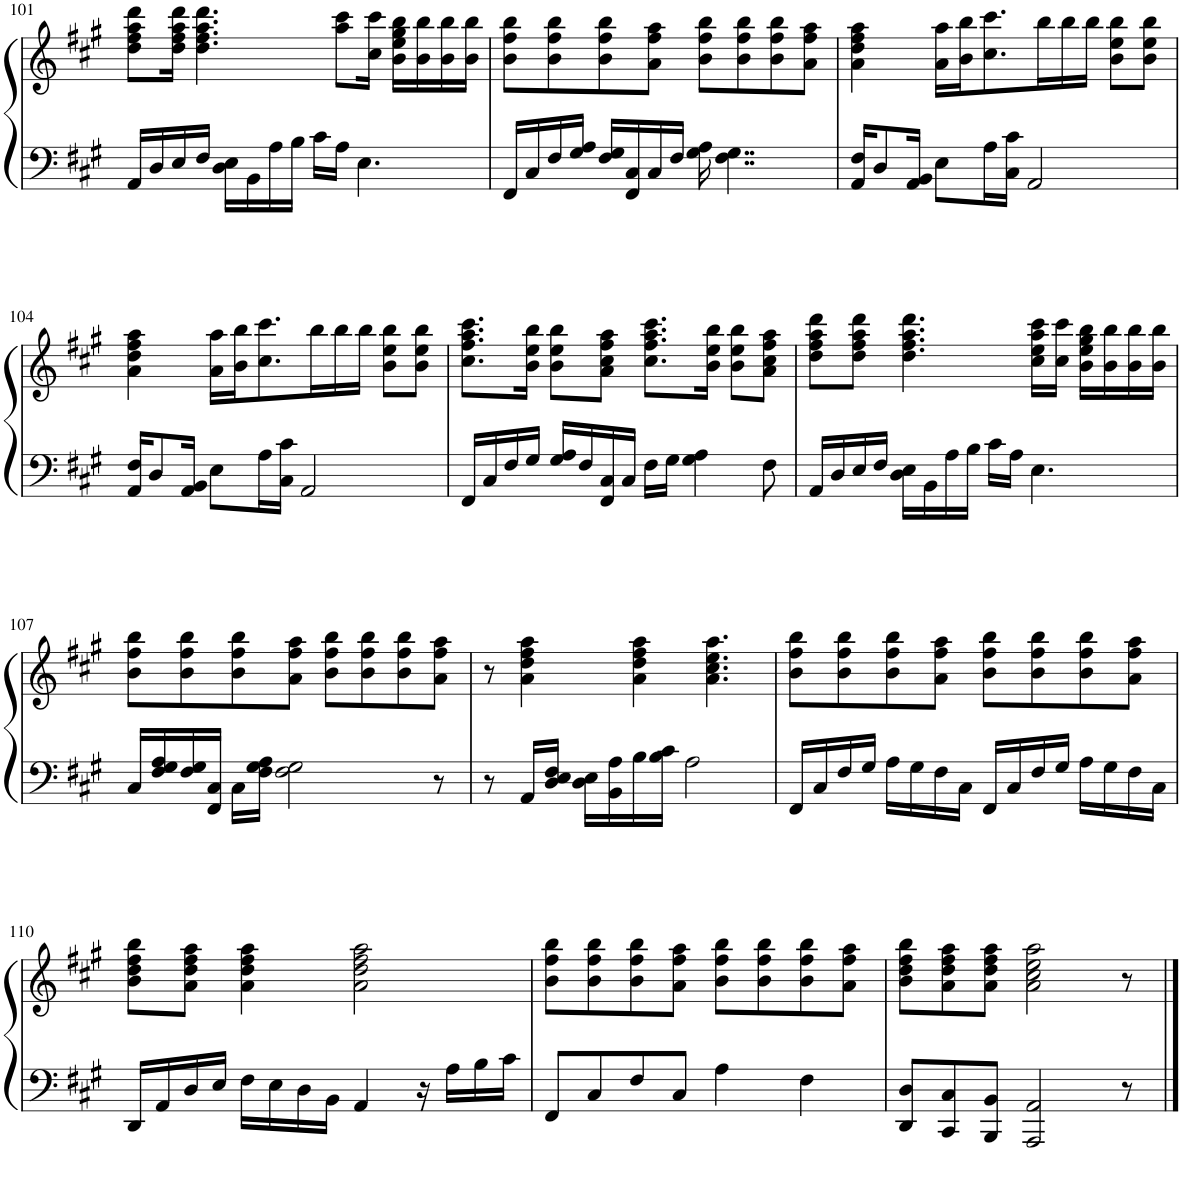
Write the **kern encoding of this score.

**kern	**kern
*part1	*part1
*staff2	*staff1
*I"Piano	*
*I'Pno.	*
!!LO:PB:g=z
*clefF4	*clefG2
*k[f#c#g#]	*k[f#c#g#]
*M4/4	*M4/4
=101	=101
16AA/LL	8dd\ 8ff#\ 8aa\ 8ddd\L
16D/	.
16E/	16dd\ 16ff#\ 16aa\ 16ddd\Jk
16F#/JJ	4.dd\ 4.ff#\ 4.aa\ 4.ddd\
16D\ 16E\LL	.
16BB\	.
16A\	.
16B\JJ	.
16c#\LL	.
16A\JJ	8aa\ 8ccc#\L
4.E\	.
.	16cc#\ 16ccc#\Jk
.	16b\ 16ee\ 16gg#\ 16bb\LL
.	16b\ 16bb\
.	16b\ 16bb\
.	16b\ 16bb\JJ
=102	=102
16FF#/LL	8b\ 8ff#\ 8bb\L
16C#/	.
16F#/	8b\ 8ff#\ 8bb\
16G#/ 16A/JJ	.
16F#/ 16G#/LL	8b\ 8ff#\ 8bb\
16FF#/ 16C#/	.
16C#/	8a\ 8ff#\ 8aa\J
16F#/JJ	.
16G#\ 16A\	8b\ 8ff#\ 8bb\L
4..F#\ 4..G#\	.
.	8b\ 8ff#\ 8bb\
.	8b\ 8ff#\ 8bb\
.	8a\ 8ff#\ 8aa\J
=103	=103
16AA/ 16F#/KL	4a\ 4dd\ 4ff#\ 4aa\
8D/	.
16AA/ 16BB/Jk	.
8E\L	16a\ 16aa\LL
.	16b\ 16bb\J
16A\L	8.cc#\ 8.ccc#\
16C#\ 16c#\JJ	.
2AA/	.
.	16bb\L
.	16bb\
.	16bb\JJ
.	8b\ 8ee\ 8bb\L
.	8b\ 8ee\ 8bb\J
!!LO:LB:g=z
=104	=104
16AA/ 16F#/KL	4a\ 4dd\ 4ff#\ 4aa\
8D/	.
16AA/ 16BB/Jk	.
8E\L	16a\ 16aa\LL
.	16b\ 16bb\J
16A\L	8.cc#\ 8.ccc#\
16C#\ 16c#\JJ	.
2AA/	.
.	16bb\L
.	16bb\
.	16bb\JJ
.	8b\ 8ee\ 8bb\L
.	8b\ 8ee\ 8bb\J
=105	=105
16FF#/LL	8.cc#\ 8.ff#\ 8.aa\ 8.ccc#\L
16C#/	.
16F#/	.
16G#/JJ	16b\ 16ee\ 16bb\Jk
16G#/ 16A/LL	8b\ 8ee\ 8bb\L
16F#/	.
16FF#/ 16C#/	8a\ 8cc#\ 8ff#\ 8aa\J
16C#/JJ	.
16F#\LL	8.cc#\ 8.ff#\ 8.aa\ 8.ccc#\L
16G#\JJ	.
4G#\ 4A\	.
.	16b\ 16ee\ 16bb\Jk
.	8b\ 8ee\ 8bb\L
8F#\	8a\ 8cc#\ 8ff#\ 8aa\J
=106	=106
16AA/LL	8dd\ 8ff#\ 8aa\ 8ddd\L
16D/	.
16E/	8dd\ 8ff#\ 8aa\ 8ddd\J
16F#/JJ	.
16D\ 16E\LL	4.dd\ 4.ff#\ 4.aa\ 4.ddd\
16BB\	.
16A\	.
16B\JJ	.
16c#\LL	.
16A\JJ	.
4.E\	16cc#\ 16ee\ 16aa\ 16ccc#\LL
.	16cc#\ 16ccc#\JJ
.	16b\ 16ee\ 16gg#\ 16bb\LL
.	16b\ 16bb\
.	16b\ 16bb\
.	16b\ 16bb\JJ
!!LO:LB:g=z
=107	=107
16C#/LL	8b\ 8ff#\ 8bb\L
16F#/ 16G#/ 16A/	.
16F#/ 16G#/	8b\ 8ff#\ 8bb\
16FF#/ 16C#/JJ	.
16C#\LL	8b\ 8ff#\ 8bb\
16F#\ 16G#\ 16A\JJ	.
2F#\ 2G#\	8a\ 8ff#\ 8aa\J
.	8b\ 8ff#\ 8bb\L
.	8b\ 8ff#\ 8bb\
.	8b\ 8ff#\ 8bb\
8r	8a\ 8ff#\ 8aa\J
=108	=108
8r	8r
16AA/LL	4a\ 4dd\ 4ff#\ 4aa\
16D/ 16E/ 16F#/JJ	.
16D\ 16E\LL	.
16BB\ 16A\	.
16B\	4a\ 4dd\ 4ff#\ 4aa\
16B\ 16c#\JJ	.
2A\	.
.	4.a\ 4.cc#\ 4.ee\ 4.aa\
=109	=109
16FF#/LL	8b\ 8ff#\ 8bb\L
16C#/	.
16F#/	8b\ 8ff#\ 8bb\
16G#/JJ	.
16A\LL	8b\ 8ff#\ 8bb\
16G#\	.
16F#\	8a\ 8ff#\ 8aa\J
16C#\JJ	.
16FF#/LL	8b\ 8ff#\ 8bb\L
16C#/	.
16F#/	8b\ 8ff#\ 8bb\
16G#/JJ	.
16A\LL	8b\ 8ff#\ 8bb\
16G#\	.
16F#\	8a\ 8ff#\ 8aa\J
16C#\JJ	.
!!LO:LB:g=z
=110	=110
16DD/LL	8b\ 8dd\ 8ff#\ 8bb\L
16AA/	.
16D/	8a\ 8dd\ 8ff#\ 8aa\J
16E/JJ	.
16F#\LL	4a\ 4dd\ 4ff#\ 4aa\
16E\	.
16D\	.
16BB\JJ	.
4AA/	2a\ 2dd\ 2ff#\ 2aa\
16r	.
16A\LL	.
16B\	.
16c#\JJ	.
=111	=111
8FF#/L	8b\ 8ff#\ 8bb\L
8C#/	8b\ 8ff#\ 8bb\
8F#/	8b\ 8ff#\ 8bb\
8C#/J	8a\ 8ff#\ 8aa\J
4A\	8b\ 8ff#\ 8bb\L
.	8b\ 8ff#\ 8bb\
4F#\	8b\ 8ff#\ 8bb\
.	8a\ 8ff#\ 8aa\J
=112	=112
8DD/ 8D/L	8b\ 8dd\ 8ff#\ 8bb\L
8CC#/ 8C#/	8a\ 8dd\ 8ff#\ 8aa\
8BBB/ 8BB/J	8a\ 8dd\ 8ff#\ 8aa\J
2AAA/ 2AA/	2a\ 2cc#\ 2ee\ 2aa\
8r	8r
==	==
*-	*-
